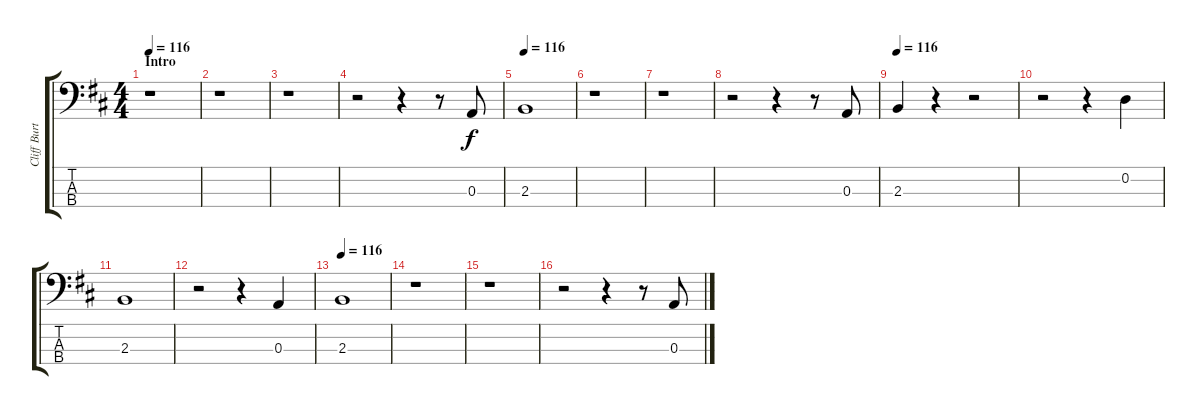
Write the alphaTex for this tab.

\track ("Cliff Burton" "Cliff Burt") {instrument electricbasspick}
\staff {score tabs}
\tuning (G2 D2 A1 E1) {hide}
\ts (4 4)
\section ("" "Intro")
\tempo 116
\clef f4
\ks bminor
r.1{dy f instrument electricbasspick} |
r.1 |
r.1 |
r.2 r.4 r.8 0.3.8 |
\tempo 116
2.3.1 |
r.1 |
r.1 |
r.2 r.4 r.8 0.3.8 |
\tempo 116
2.3.4 r.4 r.2 |
r.2 r.4 0.2.4 |
2.3.1 |
r.2 r.4 0.3.4 |
\tempo 116
2.3.1 |
r.1 |
r.1 |
r.2 r.4 r.8 0.3.8
